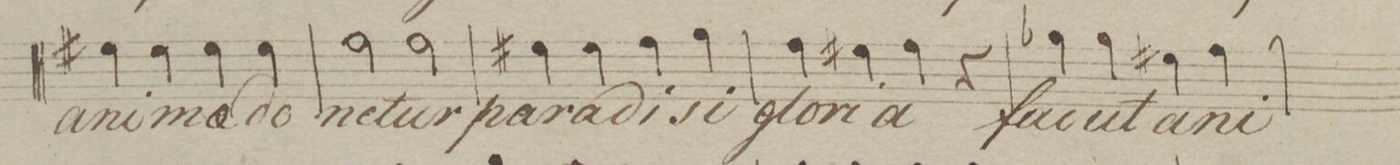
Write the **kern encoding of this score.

**kern	**text	**dynam
*I"Cant.	*	*
*clefC1	*	*
*k[b-]	*	*
*met(c)	*	*
*M4/4	*	*
4cc#X\	a-	.
4cc#\	-ni-	.
4cc#\	-mae	.
4cc#\	do-	.
=16	=16	=16
*2\right	*	*
2dd\	-ne-	.
2dd\	-tur	.
=17	=17	=17
4cc#X\	pa-	.
4cc#\	-ra-	.
4dd\	-di-	.
4ee\	-si	.
=18	=18	=18
4dd\	glo-	.
4cc#X\	-ri-	.
4dd\	-a	.
4r	.	.
=19	=19	=19
4ee-X\	fac	.
4ee-\	ut	.
4cc#X\	a-	.
4dd\	-ni-	.
=20	=20	=20
*-	*-	*-
